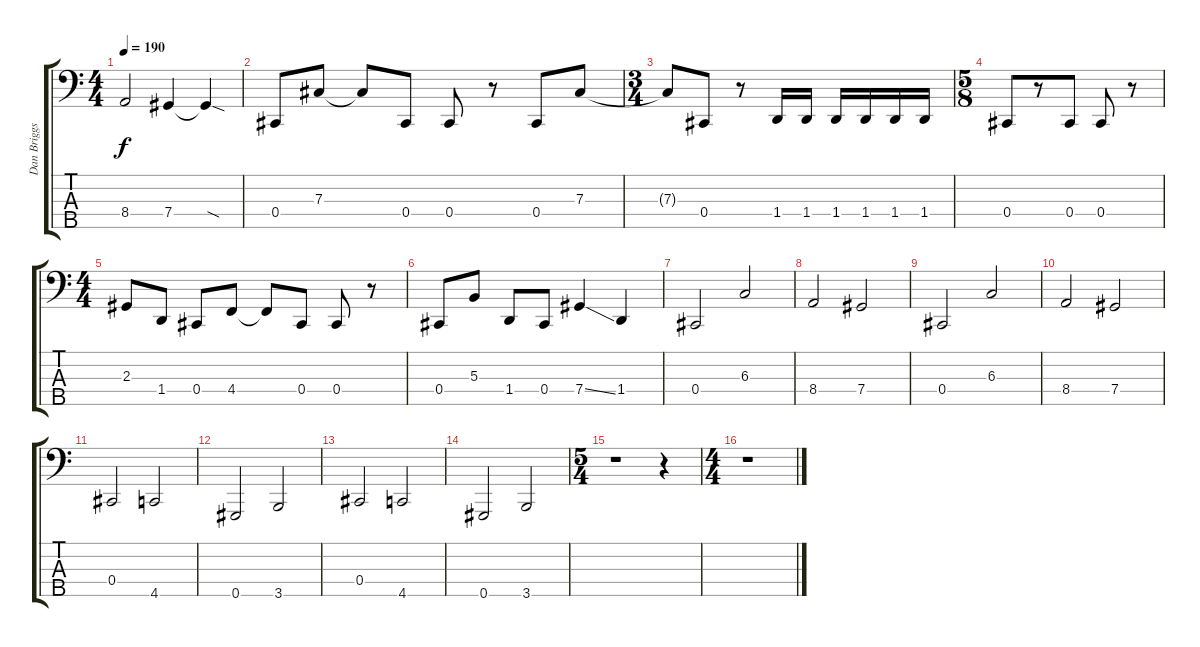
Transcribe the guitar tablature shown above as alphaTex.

\track ("Dan Briggs" "Dan Briggs") {instrument electricbassfinger}
\staff {score tabs}
\tuning (E2 B1 Gb1 Db1 Ab0) {hide}
\ts (4 4)
\tempo 190
\clef f4
\ks c
8.4.2{dy f} 7.4.4 7.4{sod t}.4 |
0.4.8 7.3.8 7.3{t}.8 0.4.8 0.4.8 r.8 0.4.8 7.3.8 |
\ts (3 4)
7.3{t}.8 0.4.8 r.8 1.4.16 1.4.16 1.4.16 1.4.16 1.4.16 1.4.16 |
\ts (5 8)
0.4.8 r.8 0.4.8 0.4.8 r.8 |
\ts (4 4)
2.3.8 1.4.8 0.4.8 4.4.8 4.4{t}.8 0.4.8 0.4.8 r.8 |
0.4.8 5.3.8 1.4.8 0.4.8 7.4{ss}.4 1.4.4 |
0.4.2 6.3.2 |
8.4.2 7.4.2 |
0.4.2 6.3.2 |
8.4.2 7.4.2 |
0.4.2 4.5.2 |
0.5.2 3.5.2 |
0.4.2 4.5.2 |
0.5.2 3.5.2 |
\ts (5 4)
r.1 r.4 |
\ts (4 4)
r.1
